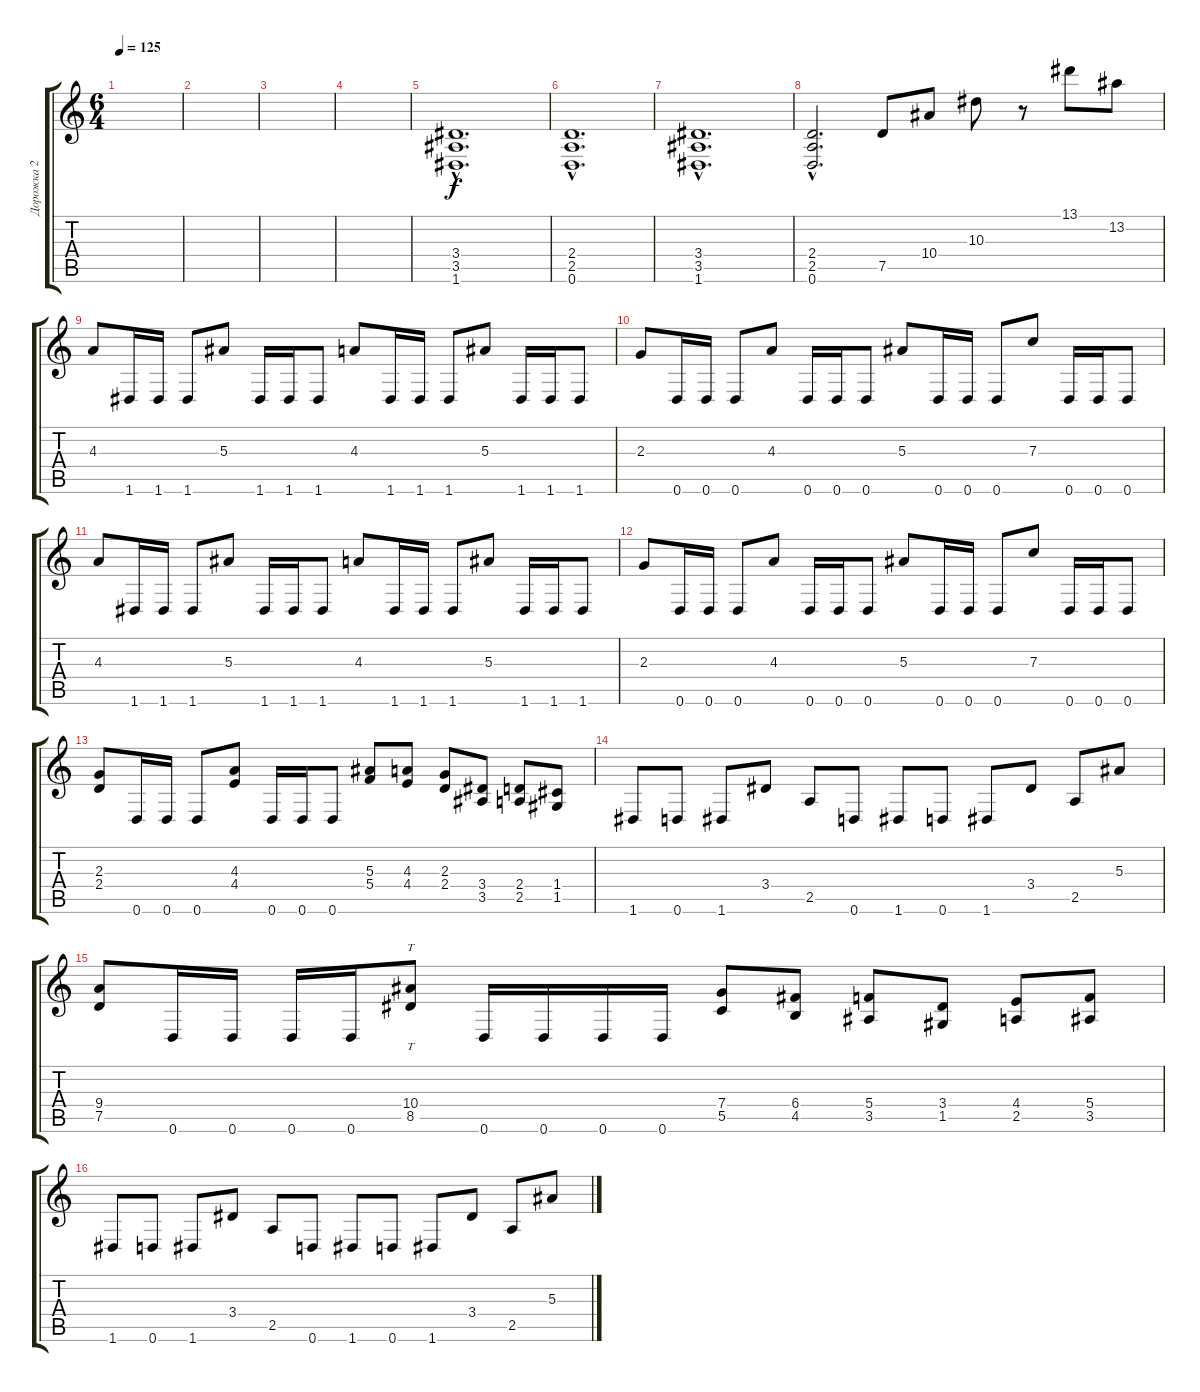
\track ("Дорожка 2" "Дорожка 2") {instrument distortionguitar}
\staff {score tabs}
\tuning (D4 A3 F3 C3 G2 D2) {hide}
\ts (6 4)
\tempo 125
\clef g2
\ks c
|
|
|
|
(3.4{hac} 3.5{hac} 1.6{hac}).1{d} |
(2.4{hac} 2.5{hac} 0.6{hac}).1{d} |
(3.4{hac} 3.5{hac} 1.6{hac}).1{d} |
(2.4{hac} 2.5{hac} 0.6{hac}).2{d} 7.5.8 10.4.8 10.3.8 r.8 13.1.8 13.2.8 |
4.3.8 1.6.16 1.6.16 1.6.8 5.3.8 1.6.16 1.6.16 1.6.8 4.3.8 1.6.16 1.6.16 1.6.8 5.3.8 1.6.16 1.6.16 1.6.8 |
2.3.8 0.6.16 0.6.16 0.6.8 4.3.8 0.6.16 0.6.16 0.6.8 5.3.8 0.6.16 0.6.16 0.6.8 7.3.8 0.6.16 0.6.16 0.6.8 |
4.3.8 1.6.16 1.6.16 1.6.8 5.3.8 1.6.16 1.6.16 1.6.8 4.3.8 1.6.16 1.6.16 1.6.8 5.3.8 1.6.16 1.6.16 1.6.8 |
2.3.8 0.6.16 0.6.16 0.6.8 4.3.8 0.6.16 0.6.16 0.6.8 5.3.8 0.6.16 0.6.16 0.6.8 7.3.8 0.6.16 0.6.16 0.6.8 |
(2.3 2.4).8 0.6.16 0.6.16 0.6.8 (4.3 4.4).8 0.6.16 0.6.16 0.6.8 (5.3 5.4).8 (4.3 4.4).8 (2.3 2.4).8 (3.4 3.5).8 (2.4 2.5).8 (1.4 1.5).8 |
1.6.8 0.6.8 1.6.8 3.4.8 2.5.8 0.6.8 1.6.8 0.6.8 1.6.8 3.4.8 2.5.8 5.3.8 |
(9.4 7.5).8 0.6.16 0.6.16 0.6.16 0.6.16 (10.4 8.5).8{tt} 0.6.16 0.6.16 0.6.16 0.6.16 (7.4 5.5).8 (6.4 4.5).8 (5.4 3.5).8 (3.4 1.5).8 (4.4 2.5).8 (5.4 3.5).8 |
1.6.8 0.6.8 1.6.8 3.4.8 2.5.8 0.6.8 1.6.8 0.6.8 1.6.8 3.4.8 2.5.8 5.3.8
